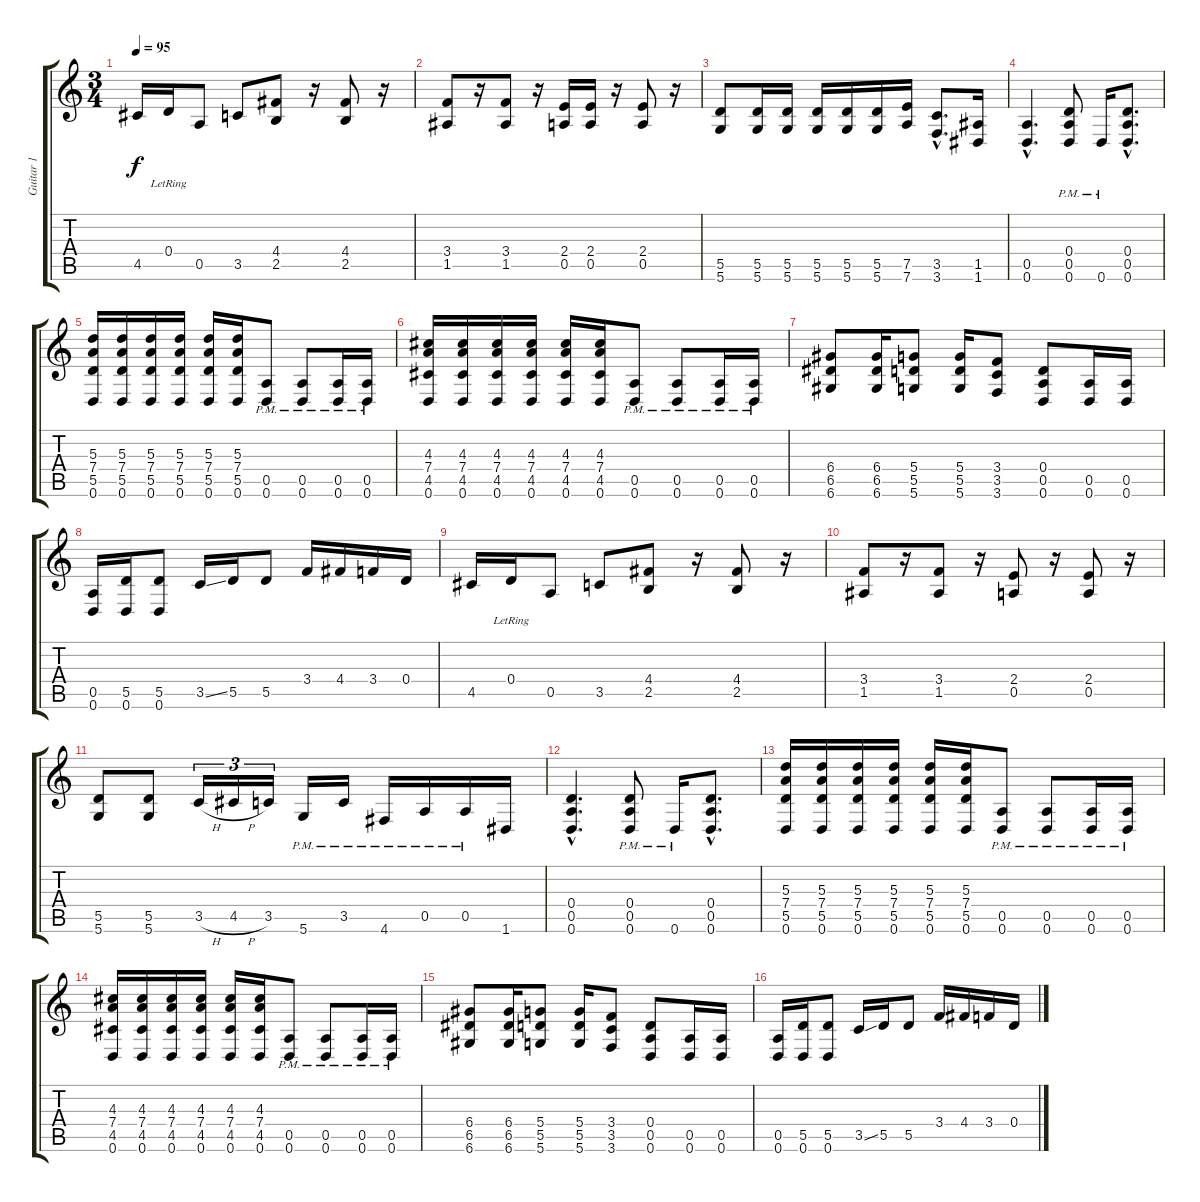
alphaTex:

\track ("Guitar 1" "Guitar 1") {instrument distortionguitar}
\staff {score tabs}
\tuning (E4 D4 A3 D3 A2 D2) {hide}
\ts (3 4)
\tempo 95
\clef g2
\ks c
4.5.16{dy f} 0.4{lr}.16 0.5.8 3.5.8 (4.4 2.5).8 r.16 (4.4 2.5).8 r.16 |
(3.4 1.5).8 r.16 (3.4 1.5).8 r.16 (2.4 0.5).16 (2.4 0.5).16 r.16 (2.4 0.5).8 r.16 |
(5.5 5.6).8 (5.5 5.6).16 (5.5 5.6).16 (5.5 5.6).16 (5.5 5.6).16 (5.5 5.6).16 (7.5 7.6).16 (3.5{hac} 3.6{hac}).8{d} (1.5 1.6).16 |
(0.5{hac} 0.6{hac}).4{d} (0.4{pm} 0.5{pm} 0.6{pm}).8 0.6{pm}.16 (0.4{hac} 0.5{hac} 0.6{hac}).8{d} |
(5.3 7.4 5.5 0.6).16 (5.3 7.4 5.5 0.6).16 (5.3 7.4 5.5 0.6).16 (5.3 7.4 5.5 0.6).16 (5.3 7.4 5.5 0.6).16 (5.3 7.4 5.5 0.6).16 (0.5{pm} 0.6{pm}).8 (0.5{pm} 0.6{pm}).8 (0.5{pm} 0.6{pm}).16 (0.5{pm} 0.6{pm}).16 |
(4.3 7.4 4.5 0.6).16 (4.3 7.4 4.5 0.6).16 (4.3 7.4 4.5 0.6).16 (4.3 7.4 4.5 0.6).16 (4.3 7.4 4.5 0.6).16 (4.3 7.4 4.5 0.6).16 (0.5{pm} 0.6{pm}).8 (0.5{pm} 0.6{pm}).8 (0.5{pm} 0.6{pm}).16 (0.5{pm} 0.6{pm}).16 |
(6.4 6.5 6.6).8 (6.4 6.5 6.6).16 (5.4 5.5 5.6).8 (5.4 5.5 5.6).16 (3.4 3.5 3.6).8 (0.4 0.5 0.6).8 (0.5 0.6).16 (0.5 0.6).16 |
(0.5 0.6).16 (5.5 0.6).16 (5.5 0.6).8 3.5{ss}.16 5.5.16 5.5.8 3.4.16 4.4.16 3.4.16 0.4.16 |
4.5.16 0.4{lr}.16 0.5.8 3.5.8 (4.4 2.5).8 r.16 (4.4 2.5).8 r.16 |
(3.4 1.5).8 r.16 (3.4 1.5).8 r.16 (2.4 0.5).8 r.16 (2.4 0.5).8 r.16 |
(5.5 5.6).8 (5.5 5.6).8 3.5{h}.16{tu (3 2)} 4.5{h}.16{tu (3 2)} 3.5.16{tu (3 2)} 5.6{pm}.16 3.5{pm}.16 4.6{pm}.16 0.5{pm}.16 0.5{pm}.16 1.6.16 |
(0.4{hac} 0.5{hac} 0.6{hac}).4{d} (0.4{pm} 0.5{pm} 0.6{pm}).8 0.6{pm}.16 (0.4{hac} 0.5{hac} 0.6{hac}).8{d} |
(5.3 7.4 5.5 0.6).16 (5.3 7.4 5.5 0.6).16 (5.3 7.4 5.5 0.6).16 (5.3 7.4 5.5 0.6).16 (5.3 7.4 5.5 0.6).16 (5.3 7.4 5.5 0.6).16 (0.5{pm} 0.6{pm}).8 (0.5{pm} 0.6{pm}).8 (0.5{pm} 0.6{pm}).16 (0.5{pm} 0.6{pm}).16 |
(4.3 7.4 4.5 0.6).16 (4.3 7.4 4.5 0.6).16 (4.3 7.4 4.5 0.6).16 (4.3 7.4 4.5 0.6).16 (4.3 7.4 4.5 0.6).16 (4.3 7.4 4.5 0.6).16 (0.5{pm} 0.6{pm}).8 (0.5{pm} 0.6{pm}).8 (0.5{pm} 0.6{pm}).16 (0.5{pm} 0.6{pm}).16 |
(6.4 6.5 6.6).8 (6.4 6.5 6.6).16 (5.4 5.5 5.6).8 (5.4 5.5 5.6).16 (3.4 3.5 3.6).8 (0.4 0.5 0.6).8 (0.5 0.6).16 (0.5 0.6).16 |
(0.5 0.6).16 (5.5 0.6).16 (5.5 0.6).8 3.5{ss}.16 5.5.16 5.5.8 3.4.16 4.4.16 3.4.16 0.4.16
